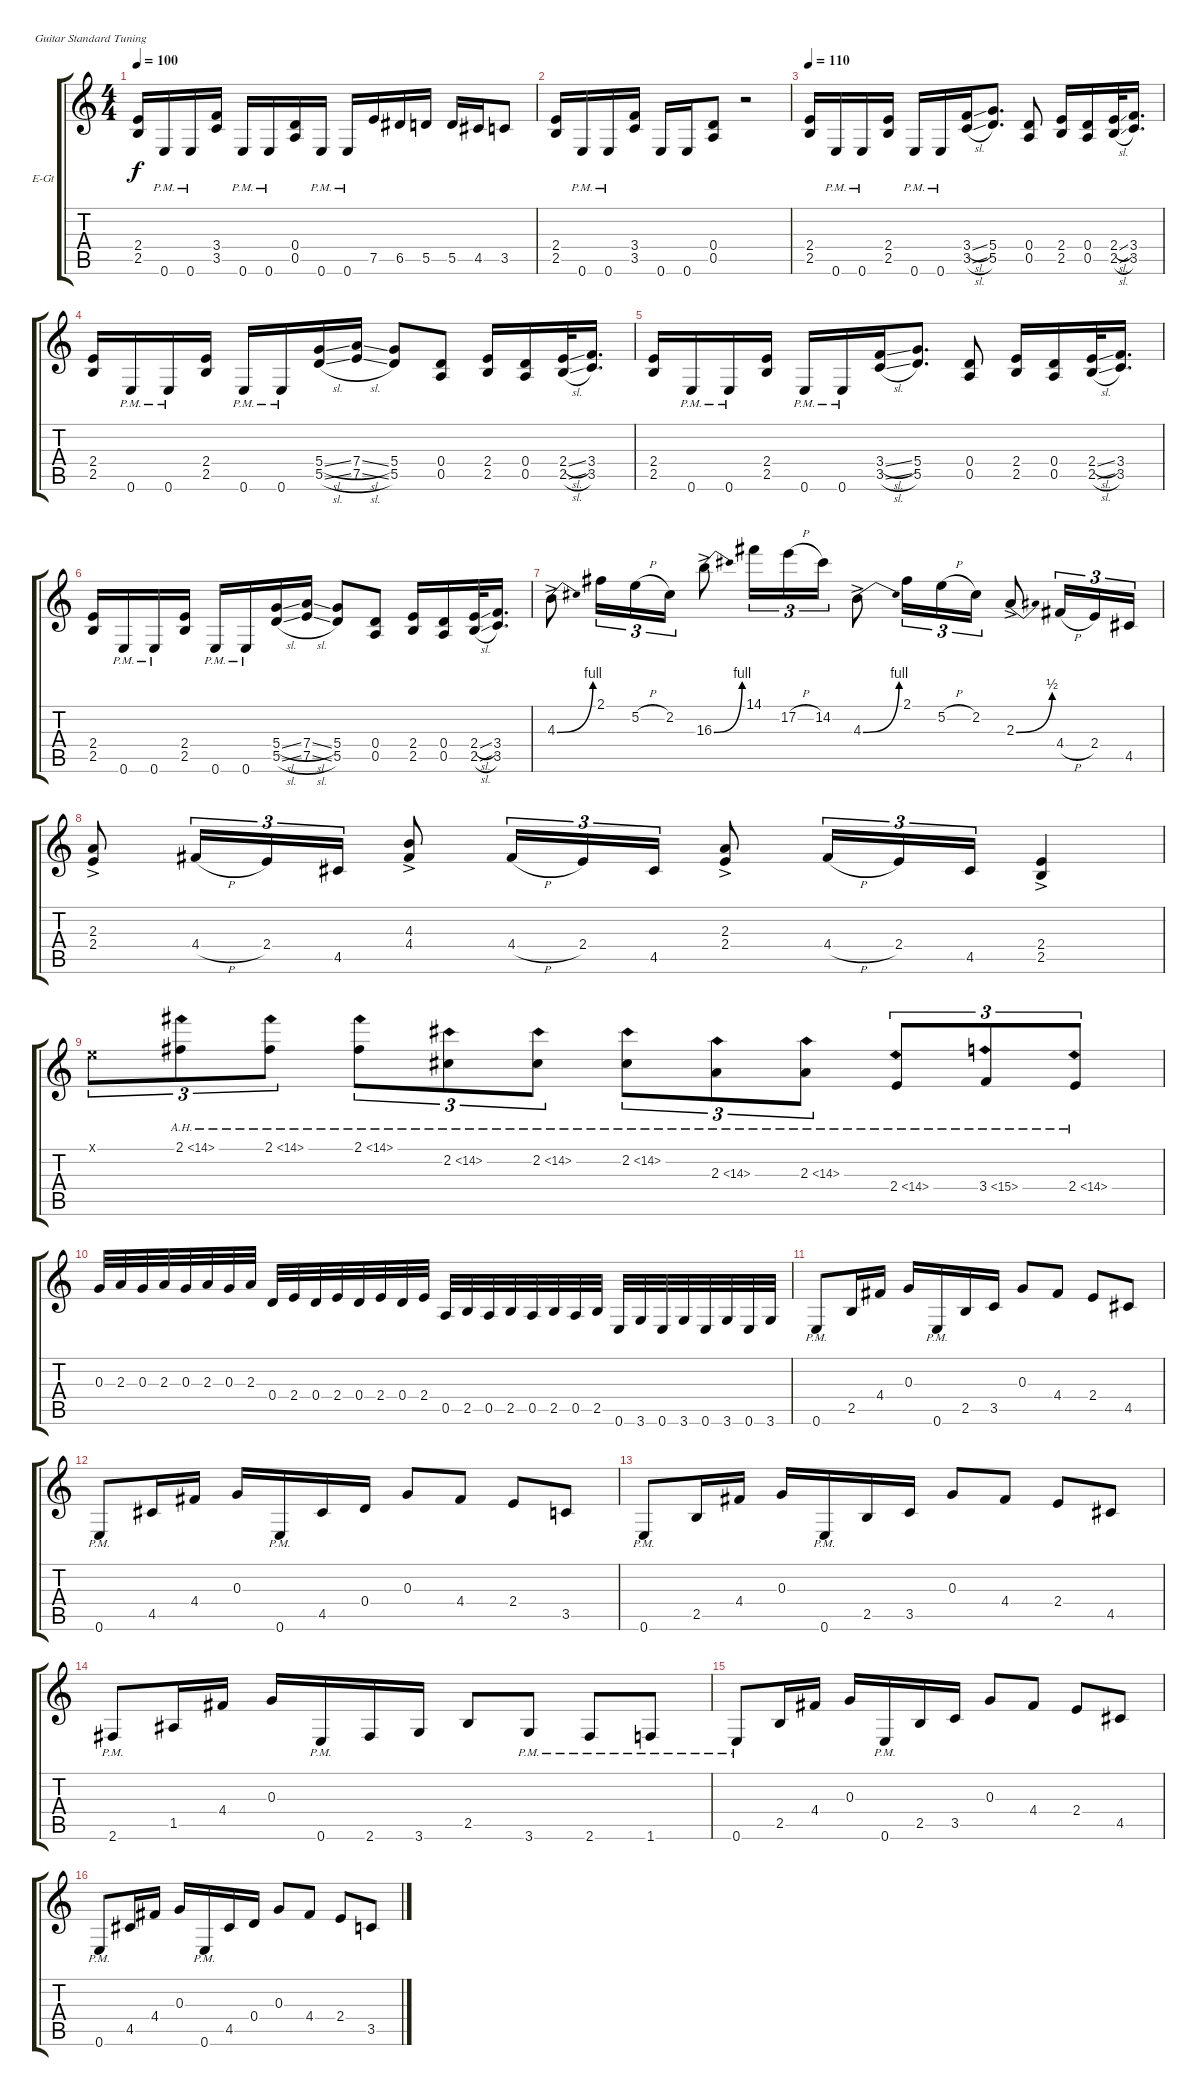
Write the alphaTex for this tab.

\bracketExtendMode groupsimilarinstruments
\firstSystemTrackNameOrientation horizontal
\otherSystemsTrackNameOrientation horizontal
\track ("Dave Mustaine" "E-Gt") {instrument distortionguitar}
\staff {score tabs}
\tuning (E4 B3 G3 D3 A2 E2)
\ts (4 4)
\tempo 100
\clef g2
\ks c
(2.4 2.5).16{dy f} 0.6{pm}.16 0.6{pm}.16 (3.4 3.5).16 0.6{pm}.16 0.6{pm}.16 (0.4 0.5).16 0.6{pm}.16 0.6{pm}.16 7.5.16 6.5.16 5.5.16 5.5.16 4.5.16 3.5.8 |
(2.4 2.5).16 0.6{pm}.16 0.6{pm}.16 (3.4 3.5).16 0.6.16 0.6.16 (0.4 0.5).8 r.2 |
\tempo 110
(2.4 2.5).16 0.6{pm}.16 0.6{pm}.16 (2.4 2.5).16 0.6{pm}.16 0.6{pm}.16 (3.4{sl} 3.5{sl}).16 (5.4 5.5).8{d} (0.4 0.5).8 (2.4 2.5).16 (0.4 0.5).16 (2.4{sl} 2.5{sl}).32 (3.4 3.5).16{d} |
(2.4 2.5).16 0.6{pm}.16 0.6{pm}.16 (2.4 2.5).16 0.6{pm}.16 0.6{pm}.16 (5.4{sl} 5.5{sl}).16 (7.4{sl} 7.5{sl}).16 (5.4 5.5).8 (0.4 0.5).8 (2.4 2.5).16 (0.4 0.5).16 (2.4{sl} 2.5{sl}).32 (3.4 3.5).16{d} |
(2.4 2.5).16 0.6{pm}.16 0.6{pm}.16 (2.4 2.5).16 0.6{pm}.16 0.6{pm}.16 (3.4{sl} 3.5{sl}).16 (5.4 5.5).8{d} (0.4 0.5).8 (2.4 2.5).16 (0.4 0.5).16 (2.4{sl} 2.5{sl}).32 (3.4 3.5).16{d} |
(2.4 2.5).16 0.6{pm}.16 0.6{pm}.16 (2.4 2.5).16 0.6{pm}.16 0.6{pm}.16 (5.4{sl} 5.5{sl}).16 (7.4{sl} 7.5{sl}).16 (5.4 5.5).8 (0.4 0.5).8 (2.4 2.5).16 (0.4 0.5).16 (2.4{sl} 2.5{sl}).32 (3.4 3.5).16{d} |
4.3{be (bend 0 0 60 4) ac}.8 2.1.16{tu (3 2)} 5.2{h}.16{tu (3 2)} 2.2.16{tu (3 2)} 16.3{be (bend 0 0 60 4) ac}.8 14.1.16{tu (3 2)} 17.2{h}.16{tu (3 2)} 14.2.16{tu (3 2)} 4.3{be (bend 0 0 60 4) ac}.8 2.1.16{tu (3 2)} 5.2{h}.16{tu (3 2)} 2.2.16{tu (3 2)} 2.3{be (bend 0 0 60 2) ac}.8 4.4{h}.16{tu (3 2)} 2.4.16{tu (3 2)} 4.5.16{tu (3 2)} |
(2.3{ac} 2.4{ac}).8 4.4{h}.16{tu (3 2)} 2.4.16{tu (3 2)} 4.5.16{tu (3 2)} (4.3{ac} 4.4{ac}).8 4.4{h}.16{tu (3 2)} 2.4.16{tu (3 2)} 4.5.16{tu (3 2)} (2.3{ac} 2.4{ac}).8 4.4{h}.16{tu (3 2)} 2.4.16{tu (3 2)} 4.5.16{tu (3 2)} (2.4{ac} 2.5{ac}).4 |
0.1{x}.8{tu (3 2)} 2.1{ah 12}.8{tu (3 2)} 2.1{ah 12}.8{tu (3 2)} 2.1{ah 12}.8{tu (3 2)} 2.2{ah 12}.8{tu (3 2)} 2.2{ah 12}.8{tu (3 2)} 2.2{ah 12}.8{tu (3 2)} 2.3{ah 12}.8{tu (3 2)} 2.3{ah 12}.8{tu (3 2)} 2.4{ah 12}.8{tu (3 2)} 3.4{ah 12}.8{tu (3 2)} 2.4{ah 12}.8{tu (3 2)} |
0.3.32 2.3.32 0.3.32 2.3.32 0.3.32 2.3.32 0.3.32 2.3.32 0.4.32 2.4.32 0.4.32 2.4.32 0.4.32 2.4.32 0.4.32 2.4.32 0.5.32 2.5.32 0.5.32 2.5.32 0.5.32 2.5.32 0.5.32 2.5.32 0.6.32 3.6.32 0.6.32 3.6.32 0.6.32 3.6.32 0.6.32 3.6.32 |
0.6{pm}.8 2.5.16 4.4.16 0.3.16 0.6{pm}.16 2.5.16 3.5.16 0.3.8 4.4.8 2.4.8 4.5.8 |
0.6{pm}.8 4.5.16 4.4.16 0.3.16 0.6{pm}.16 4.5.16 0.4.16 0.3.8 4.4.8 2.4.8 3.5.8 |
0.6{pm}.8 2.5.16 4.4.16 0.3.16 0.6{pm}.16 2.5.16 3.5.16 0.3.8 4.4.8 2.4.8 4.5.8 |
2.6{pm}.8 1.5.16 4.4.16 0.3.16 0.6{pm}.16 2.6.16 3.6.16 2.5.8 3.6{pm}.8 2.6{pm}.8 1.6{pm}.8 |
0.6{pm}.8 2.5.16 4.4.16 0.3.16 0.6{pm}.16 2.5.16 3.5.16 0.3.8 4.4.8 2.4.8 4.5.8 |
0.6{pm}.8 4.5.16 4.4.16 0.3.16 0.6{pm}.16 4.5.16 0.4.16 0.3.8 4.4.8 2.4.8 3.5.8
